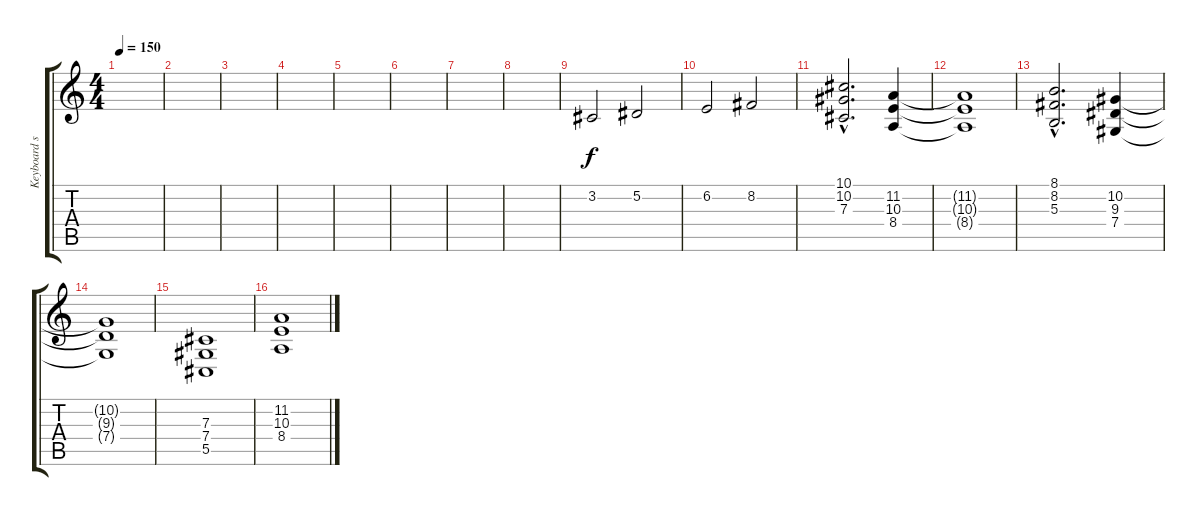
\track ("Keyboard strings" "Keyboard s") {instrument stringensemble1}
\staff {score tabs}
\tuning (Eb4 Bb3 Gb3 Db3 Ab2 Eb2) {hide}
\ts (4 4)
\tempo 150
\clef g2
\ks c
|
|
|
|
|
|
|
|
3.2.2 5.2.2 |
6.2.2 8.2.2 |
(10.1{hac} 10.2{hac} 7.3).2{d} (11.2 10.3 8.4).4 |
(11.2{t} 10.3{t} 8.4{t}).1 |
(8.1{hac} 8.2{hac} 5.3{hac}).2{d} (10.2 9.3 7.4).4 |
(10.2{t} 9.3{t} 7.4{t}).1 |
(7.3 7.4 5.5).1 |
(11.2 10.3 8.4).1
